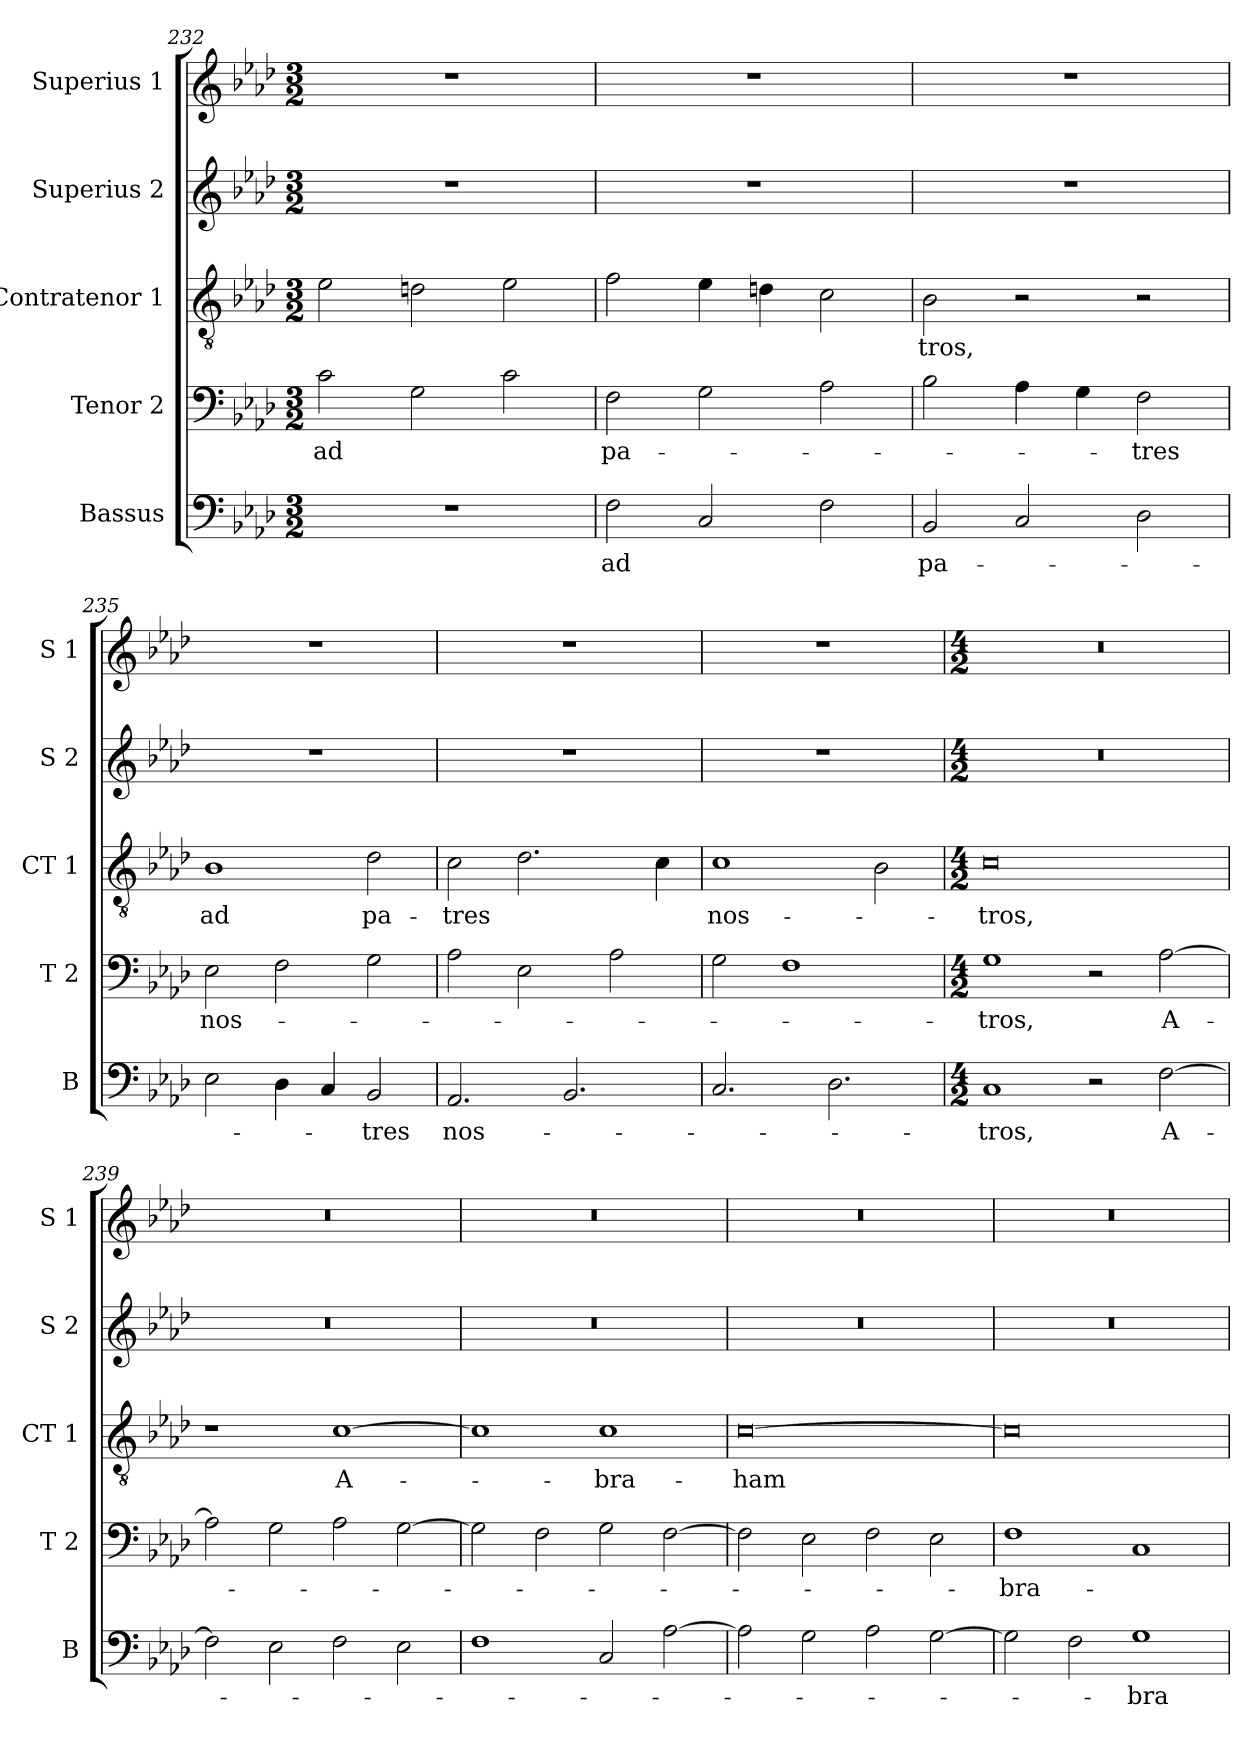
**kern	**text	**kern	**text	**kern	**text	**kern	**kern
*part5	*part5	*part4	*part4	*part3	*part3	*part2	*part1
*staff5	*staff5	*staff4	*staff4	*staff3	*staff3	*staff2	*staff1
*I"Bassus	*	*I"Tenor 2	*	*I"Contratenor 1	*	*I"Superius 2	*I"Superius  1
*I'B	*	*I'T 2	*	*I'CT 1	*	*I'S 2	*I'S 1
*clefF4	*	*clefF4	*	*clefGv2	*	*clefG2	*clefG2
*k[b-e-a-d-]	*	*k[b-e-a-d-]	*	*k[b-e-a-d-]	*	*k[b-e-a-d-]	*k[b-e-a-d-]
*A-:	*	*A-:	*	*A-:	*	*A-:	*A-:
*M3/2	*	*M3/2	*	*M3/2	*	*M3/2	*M3/2
=232	=232	=232	=232	=232	=232	=232	=232
!	!	!	!LO:LY:b	!	!	!	!
1.r	.	2c\	ad	2e-\	.	1.r	1.r
.	.	2G\	.	2dn\	.	.	.
.	.	2c\	.	2e-\	.	.	.
=233	=233	=233	=233	=233	=233	=233	=233
!	!LO:LY:b	!	!LO:LY:b	!	!	!	!
2F\	ad	2F\	pa-	2f\	.	1.r	1.r
2C/	.	2G\	.	4e-\	.	.	.
.	.	.	.	4dn\	.	.	.
2F\	.	2A-\	.	2c\	.	.	.
=234	=234	=234	=234	=234	=234	=234	=234
!	!LO:LY:b	!	!	!	!LO:LY:b	!	!
2BB-/	pa-	2B-\	.	2B-\	-tros,	1.r	1.r
2C/	.	4A-\	.	2r	.	.	.
.	.	4G\	.	.	.	.	.
!	!	!	!LO:LY:b	!	!	!	!
2D-\	.	2F\	-tres	2r	.	.	.
!!LO:LB:g=z
=235	=235	=235	=235	=235	=235	=235	=235
!	!	!	!LO:LY:b	!	!LO:LY:b	!	!
2E-\	.	2E-\	nos-	1B-	ad	1.r	1.r
4D-\	.	2F\	.	.	.	.	.
4C/	.	.	.	.	.	.	.
!	!LO:LY:b	!	!	!	!LO:LY:b	!	!
2BB-/	-tres	2G\	.	2d-\	pa-	.	.
=236	=236	=236	=236	=236	=236	=236	=236
!	!LO:LY:b	!	!	!	!LO:LY:b	!	!
2.AA-/	nos-	2A-\	.	2c\	-tres	1.r	1.r
.	.	2E-\	.	2.d-\	.	.	.
2.BB-/	.	.	.	.	.	.	.
.	.	2A-\	.	.	.	.	.
.	.	.	.	4c\	.	.	.
=237	=237	=237	=237	=237	=237	=237	=237
!	!	!	!	!	!LO:LY:b	!	!
2.C/	.	2G\	.	1c	nos-	1.r	1.r
.	.	1F	.	.	.	.	.
2.D-\	.	.	.	.	.	.	.
.	.	.	.	2B-\	.	.	.
=238	=238	=238	=238	=238	=238	=238	=238
*M4/2	*	*M4/2	*	*M4/2	*	*M4/2	*M4/2
!	!LO:LY:b	!	!LO:LY:b	!	!LO:LY:b	!	!
1C	-tros,	1G	-tros,	0c	-tros,	0r	0r
2r	.	2r	.	.	.	.	.
!	!LO:LY:b	!	!LO:LY:b	!	!	!	!
[2F\	A-	[2A-\	A-	.	.	.	.
=239	=239	=239	=239	=239	=239	=239	=239
2F\]	.	2A-\]	.	1r	.	0r	0r
2E-\	.	2G\	.	.	.	.	.
!	!	!	!	!	!LO:LY:b	!	!
2F\	.	2A-\	.	[1c	A-	.	.
2E-\	.	[2G\	.	.	.	.	.
!!LO:LB:g=z
=240	=240	=240	=240	=240	=240	=240	=240
1F	.	2G\]	.	1c]	.	0r	0r
.	.	2F\	.	.	.	.	.
!	!	!	!	!	!LO:LY:b	!	!
2C/	.	2G\	.	1c	-bra-	.	.
[2A-\	.	[2F\	.	.	.	.	.
=241	=241	=241	=241	=241	=241	=241	=241
!	!	!	!	!	!LO:LY:b	!	!
2A-\]	.	2F\]	.	[0c	-ham	0r	0r
2G\	.	2E-\	.	.	.	.	.
2A-\	.	2F\	.	.	.	.	.
[2G\	.	2E-\	.	.	.	.	.
=242	=242	=242	=242	=242	=242	=242	=242
!	!	!	!LO:LY:b	!	!	!	!
2G\]	.	1F	-bra-	0c]	.	0r	0r
2F\	.	.	.	.	.	.	.
!	!LO:LY:b	!	!	!	!	!	!
1G	-bra-	1C	.	.	.	.	.
=	=	=	=	=	=	=	=
*-	*-	*-	*-	*-	*-	*-	*-
